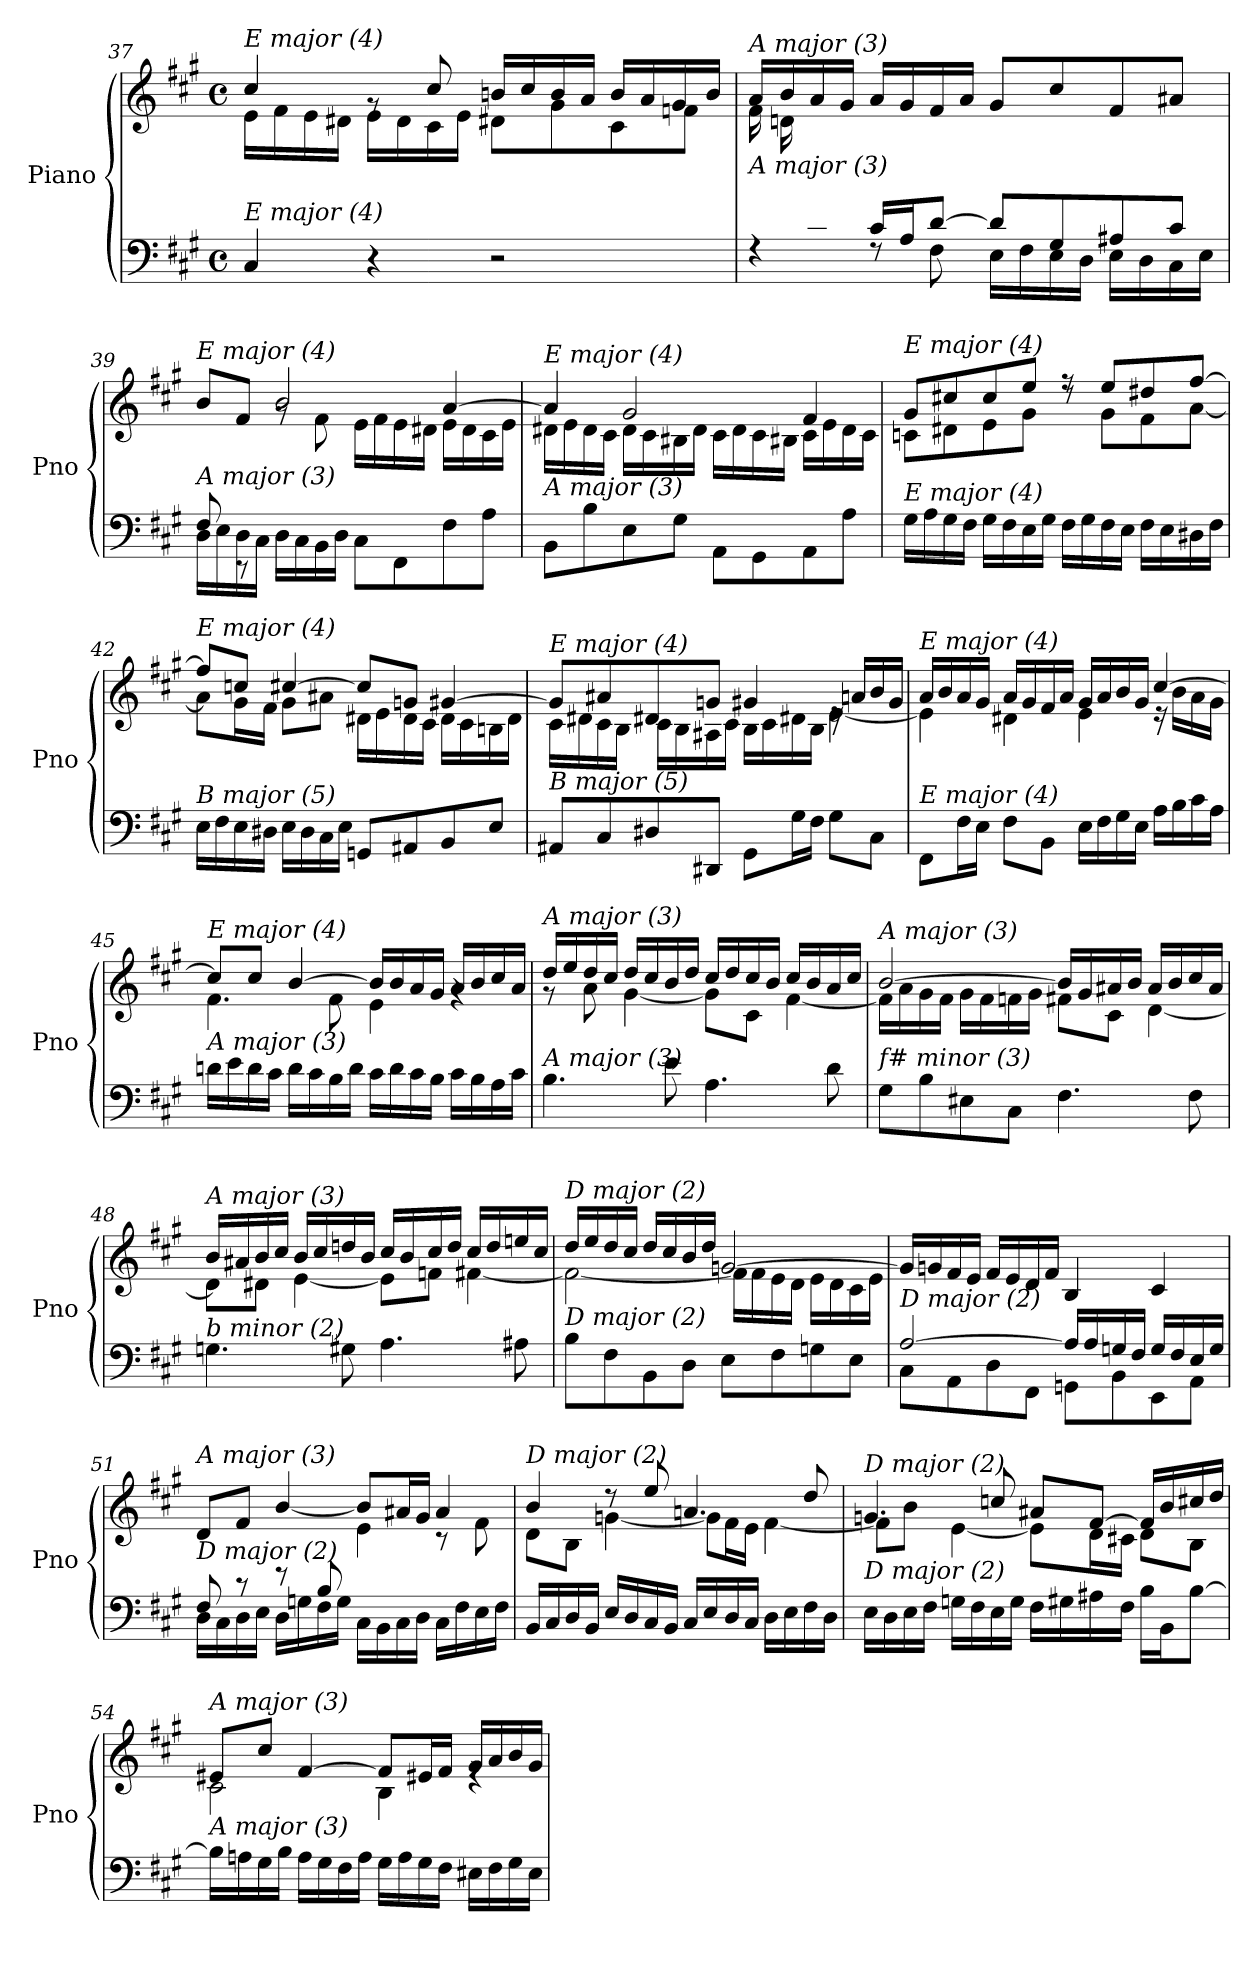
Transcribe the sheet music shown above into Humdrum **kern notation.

**kern	**kern
*part1	*part1
*staff2	*staff1
*I"Piano	*
*I'Pno	*
!!LO:LB:g=z
*clefF4	*clefG2
*k[f#c#g#]	*k[f#c#g#]
*M4/4	*M4/4
*met(c)	*met(c)
=37	=37
*	*^
!	!LO:TX:i:t=E major (4)	!
!LO:TX:i:t=E major (4)	!	!
4C#/	4cc#/	16e\LL
.	.	16f#\
.	.	16e\
.	.	16d#X\JJ
4r	8rg	16e\LL
.	.	16d#\
.	8cc#/	16c#\
.	.	16e\JJ
2r	16bn/LL	8d#X\L
.	16cc#/	.
.	16b/	8g#\
.	16a/JJ	.
.	16b/LL	8c#\
.	16a/	.
.	16g#/	8fni\J
.	16b/JJ	.
=38	=38	=38
*^	*	*
!	!	!LO:TX:i:t=A major (3)	!
!LO:TX:i:t=A major (3)	!	!	!
8ryy	4rF	16a/LL	16f#\LL
.	.	16b/	16dn\
16c#/	.	16a/	2..ryy
16B/JJ	.	16g#/JJ	.
16c#/LL	8rF	16a/LL	.
16A/J	.	16g#/	.
[8d/J	8F#\	16f#/	.
.	.	16a/JJ	.
8d/L]	16E\LL	8g#/L	.
.	16F#\	.	.
8G#/	16E\	8cc#/	.
.	16D\JJ	.	.
8A#X/	16E\LL	8f#/	.
.	16D\	.	.
8c#/J	16C#\	8a#X/J	.
.	16E\JJ	.	.
=39	=39	=39	=39
*	*^	*	*^
!	!	!	!LO:TX:i:t=E major (4)	!	!
!LO:TX:i:t=A major (3)	!	!	!	!	!
4ryy	16D\LL	8F#/	8b/L	4ryy	4ryy
.	16E\	.	.	.	.
.	16D\	8r	8f#/J	.	.
.	16C#\JJ	.	.	.	.
2.ryy	16D\LL	2.ryy	2b/	8rg	2.ryy
.	16C#\	.	.	.	.
.	16BB\	.	.	8f#\	.
.	16D\JJ	.	.	.	.
.	8C#\L	.	.	16e\LL	.
.	.	.	.	16f#\	.
.	8FF#\	.	.	16e\	.
.	.	.	.	16d#X\JJ	.
.	8F#\	.	[4a/	16e\LL	.
.	.	.	.	16d#\	.
.	8A\J	.	.	16c#\	.
.	.	.	.	16e\JJ	.
*v	*v	*v	*	*	*
*	*	*v	*v
!!LO:LB:g=z
=40	=40	=40
!	!LO:TX:i:t=E major (4)	!
!LO:TX:i:t=A major (3)	!	!
8BB\L	4a/]	16d#X\LL
.	.	16e\
8B\	.	16d#\
.	.	16c#\JJ
8E\	2g#/	16d#\LL
.	.	16c#\
8G#\J	.	16B#X\
.	.	16d#\JJ
8AA\L	.	16c#\LL
.	.	16d#\
8GG#\	.	16c#\
.	.	16B#X\JJ
8AA\	4f#/	16c#\LL
.	.	16e\
8A\J	.	16d#\
.	.	16c#\JJ
=41	=41	=41
!	!LO:TX:i:t=E major (4)	!
!LO:TX:i:t=E major (4)	!	!
16G#\LL	8g#/L	8cni\L
16A\	.	.
16G#\	8cc#Xi/	8d#X\
16F#\JJ	.	.
16G#\LL	8cc#/	8e\
16F#\	.	.
16E\	8ee/J	8g#\J
16G#\JJ	.	.
16F#\LL	8r	8rdd
16G#\	.	.
16F#\	8ee/L	8g#\L
16E\JJ	.	.
16F#\LL	8dd#X/	8f#\
16E\	.	.
16D#X\	[8ff#/J	[8a\J
16F#\JJ	.	.
=42	=42	=42
!	!LO:TX:i:t=E major (4)	!
!LO:TX:i:t=B major (5)	!	!
16E\LL	8ff#/L]	8a\L]
16F#\	.	.
16E\	8ccni/J	16g#\L
16D#X\JJ	.	16f#\JJ
16E\LL	[4cc#/	8g#\L
16D#\	.	.
16C#\	.	8a#X\J
16E\JJ	.	.
8GGni/L	8cc#/L]	16d#X\LL
.	.	16e\
8AA#X/	8gni/J	16d#\
.	.	16c#\JJ
8BB/	[4g#/	16d#\LL
.	.	16c#\
8E/J	.	16Bn\
.	.	16d#\JJ
!!LO:PB:g=z	!!
=43	=43	=43
!	!LO:TX:i:t=E major (4)	!
!LO:TX:i:t=B major (5)	!	!
8AA#X/L	8g#/L]	16c#\LL
.	.	16d#X\
8C#/	8a#X/	16c#\
.	.	16B\JJ
8D#X/	8d#X/	16c#\LL
.	.	16B\
8DD#X/J	8gni/J	16A#X\
.	.	16c#\JJ
8GG#\L	4g#/	16B\LL
.	.	16c#\
16G#\L	.	16d#X\
16F#\JJ	.	16B\JJ
8G#\L	16re	[4e\
.	16an/LL	.
8C#\J	16b/	.
.	16g#/JJ	.
=44	=44	=44
!	!LO:TX:i:t=E major (4)	!
!LO:TX:i:t=E major (4)	!	!
8FF#\L	16a/LL	4e\]
.	16b/	.
16F#\L	16a/	.
16E\JJ	16g#/JJ	.
8F#\L	16a/LL	4d#X\
.	16g#/	.
8BB\J	16f#/	.
.	16a/JJ	.
16E\LL	16g#/LL	4e\
16F#\	16a/	.
16G#\	16b/	.
16E\JJ	16g#/JJ	.
16A\LL	[4cc#/	16r
16B\	.	16b\LL
16c#\	.	16a\
16A\JJ	.	16g#\JJ
=45	=45	=45
!	!LO:TX:i:t=E major (4)	!
!LO:TX:i:t=A major (3)	!	!
16dn\LL	8cc#/L]	4.f#\
16e\	.	.
16d\	8cc#/J	.
16c#\JJ	.	.
16d\LL	[4b/	.
16c#\	.	.
16B\	.	8f#\
16d\JJ	.	.
16c#\LL	16b/LL]	4e\
16d\	16b/	.
16c#\	16a/	.
16B\JJ	16g#/JJ	.
16c#\LL	16a/LL	4rg
16B\	16b/	.
16A\	16cc#/	.
16c#\JJ	16a/JJ	.
!!LO:LB:g=z	!!
=46	=46	=46
!	!LO:TX:i:t=A major (3)	!
!LO:TX:i:t=A major (3)	!	!
4.B\	16dd/LL	8r
.	16ee/	.
.	16dd/	8a\
.	16cc#/JJ	.
.	16dd/LL	[4g#\
.	16cc#/	.
8e\	16b/	.
.	16dd/JJ	.
4.A\	16cc#/LL	8g#\L]
.	16dd/	.
.	16cc#/	8c#\J
.	16b/JJ	.
.	16cc#/LL	[4f#\
.	16b/	.
8d\	16a/	.
.	16cc#/JJ	.
=47	=47	=47
!	!LO:TX:i:t=A major (3)	!
!LO:TX:i:t=f# minor (3)	!	!
8G#\L	[2b/	16f#\LL]
.	.	16a\
8B\	.	16g#\
.	.	16f#\JJ
8E#X\	.	16g#\LL
.	.	16f#\
8C#\J	.	16fni\
.	.	16g#\JJ
4.F#\	16b/LL]	8f#\L
.	16g#/	.
.	16a#X/	8c#\J
.	16b/JJ	.
.	16a#/LL	[4d\
.	16b/	.
8F#\	16cc#/	.
.	16a#/JJ	.
=48	=48	=48
!	!LO:TX:i:t=A major (3)	!
!LO:TX:i:t=b minor (2)	!	!
4.Gn\	16b/LL	8d\L]
.	16a#X/	.
.	16b/	8d#X\J
.	16cc#/JJ	.
.	16b/LL	[4e\
.	16cc#/	.
8G#X\	16ddn/	.
.	16b/JJ	.
4.A\	16cc#/LL	8e\L]
.	16b/	.
.	16cc#/	8fni\J
.	16dd/JJ	.
.	16cc#/LL	[4f#\
.	16dd/	.
8A#X\	16een/	.
.	16cc#/JJ	.
!!LO:LB:g=z	!!
=49	=49	=49
!	!LO:TX:i:t=D major (2)	!
!LO:TX:i:t=D major (2)	!	!
8B\L	16dd/LL	2f#\_
.	16ee/	.
8F#\	16dd/	.
.	16cc#/JJ	.
8BB\	16dd/LL	.
.	16cc#/	.
8D\J	16b/	.
.	16dd/JJ	.
8E\L	[2gn/	16f#\LL]
.	.	16f#\
8F#\	.	16e\
.	.	16d\JJ
8Gn\	.	16e\LL
.	.	16d\
8E\J	.	16c#\
.	.	16e\JJ
=50	=50	=50
*^	*	*
!	!	!LO:TX:i:t=D major (2)	!
!LO:TX:i:t=D major (2)	!	!	!
*	*	*v	*v
[2A/	8C#\L	16g/LL]
.	.	16gn/
.	8AA\	16f#/
.	.	16e/JJ
.	8D\	16f#/LL
.	.	16e/
.	8FF#\J	16d/
.	.	16f#/JJ
16A/LL]	8GGn\L	4B/
16A/	.	.
16Gn/	8BB\	.
16F#/JJ	.	.
16G/LL	8EE\	4c#/
16F#/	.	.
16E/	8AA\J	.
16G/JJ	.	.
=51	=51	=51
*	*^	*^
*	*	*	*	*^
!	!	!	!LO:TX:i:t=A major (3)	!	!
!LO:TX:i:t=D major (2)	!	!	!	!	!
2ryy	8F#/	16D\LL	8d/L	2ryy	2ryy
.	.	16C#\	.	.	.
.	8r	16D\	8f#/J	.	.
.	.	16E\JJ	.	.	.
.	8r	16D\LL	[4b/	.	.
.	.	16Gn\	.	.	.
.	8B/	16F#\	.	.	.
.	.	16G\JJ	.	.	.
2ryy	16C#\LL	2ryy	8b/L]	4e\	2ryy
.	16BB\	.	.	.	.
.	16C#\	.	16a#X/L	.	.
.	16D\JJ	.	16g#/JJ	.	.
.	16C#\LL	.	4a#/	8r	.
.	16F#\	.	.	.	.
.	16E\	.	.	8f#\	.
.	16F#\JJ	.	.	.	.
*	*v	*v	*	*	*
*	*	*	*v	*v
!!LO:LB:g=z
=52	=52	=52	=52
!	!	!LO:TX:i:t=D major (2)	!
!LO:TX:i:t=D major (2)	!	!	!
*v	*v	*	*
16BB/LL	4b/	8d\L
16C#/	.	.
16D/	.	8B\J
16BB/JJ	.	.
16E/LL	8r	[4gn\
16D/	.	.
16C#/	8ee/	.
16BB/JJ	.	.
16C#/LL	4.an/	8g\L]
16E/	.	.
16D/	.	16f#\L
16C#/JJ	.	16e\JJ
16D\LL	.	[4f#\
16E\	.	.
16F#\	8dd/	.
16D\JJ	.	.
=53	=53	=53
!	!LO:TX:i:t=D major (2)	!
!LO:TX:i:t=D major (2)	!	!
16E\LL	4.gn/	8f#\L]
16D\	.	.
16E\	.	8b\J
16F#\JJ	.	.
16Gn\LL	.	[4e\
16F#\	.	.
16E\	8ccn/	.
16G\JJ	.	.
16F#\LL	8a#X/L	8e\L]
16G#X\	.	.
16A#X\	[8f#/J	16d\L
16F#\JJ	.	16c#X\JJ
16B\LL	16f#/LL]	8d\L
16BB\J	16b/	.
[8B\J	16cc#X/	8B\J
.	16dd/JJ	.
=54	=54	=54
!	!LO:TX:i:t=A major (3)	!
!LO:TX:i:t=A major (3)	!	!
16B\LL]	8e#X/L	2c#\
16An\	.	.
16G#\	8cc#/J	.
16B\JJ	.	.
16A\LL	[4f#/	.
16G#\	.	.
16F#\	.	.
16A\JJ	.	.
16G#\LL	8f#/L]	4B\
16A\	.	.
16G#\	16e#X/L	.
16F#\JJ	16f#/JJ	.
16E#X\LL	16g#/LL	4re
16F#\	16a/	.
16G#\	16b/	.
16E#\JJ	16g#/JJ	.
*	*v	*v
=	=
*-	*-
